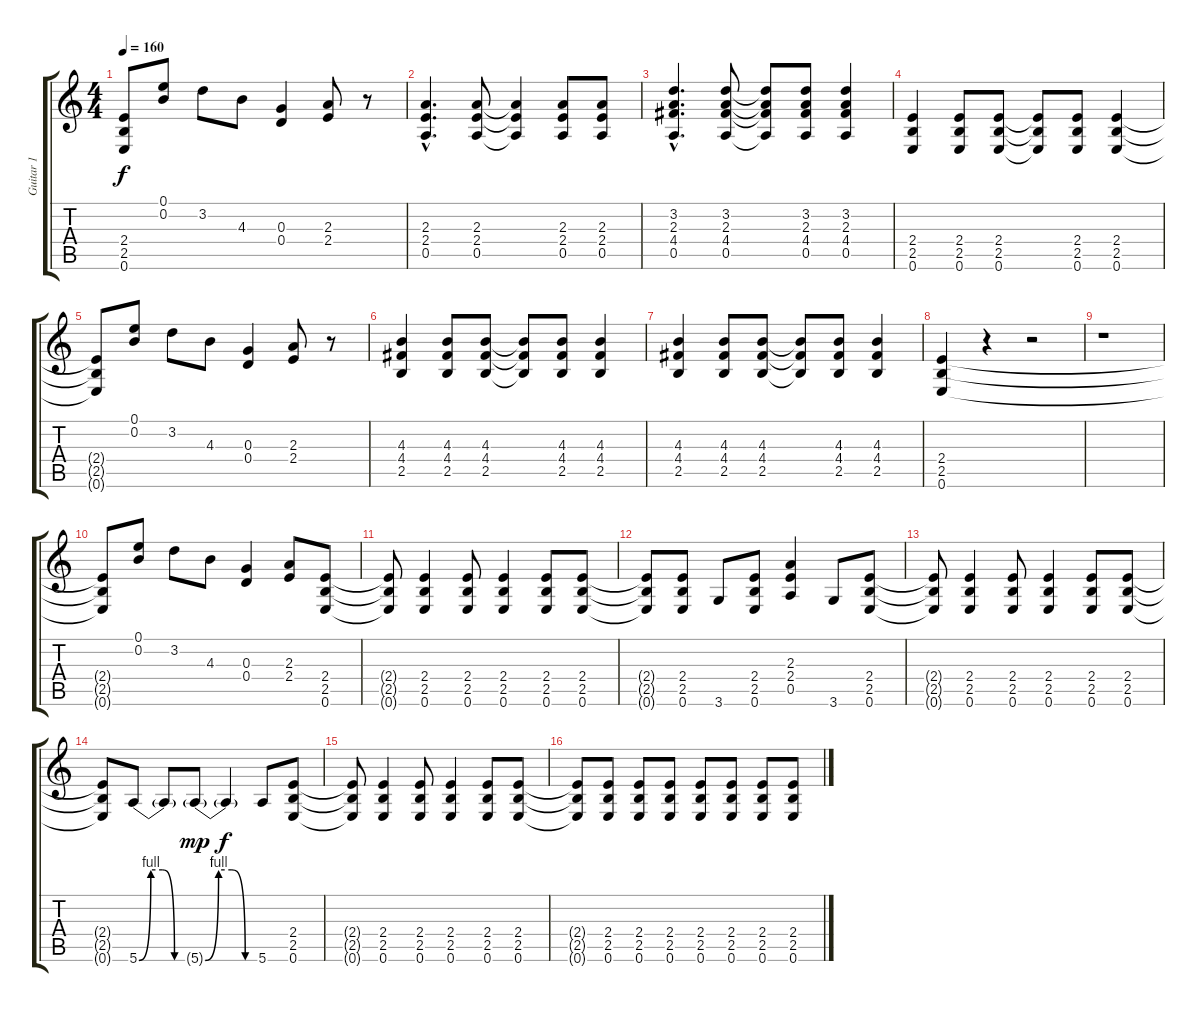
\track ("Guitar 1" "Guitar 1") {instrument overdrivenguitar}
\staff {score tabs}
\tuning (E4 B3 G3 D3 A2 E2) {hide}
\ts (4 4)
\tempo 160
\clef g2
\ks c
(2.4{t} 2.5{t} 0.6{t}).8{dy f} (0.1 0.2).8 3.2.8 4.3.8 (0.3 0.4).4 (2.3 2.4).8 r.8 |
(2.3{hac} 2.4{hac} 0.5{hac}).4{d} (2.3 2.4 0.5).8 (2.3{t} 2.4{t} 0.5{t}).4 (2.3 2.4 0.5).8 (2.3 2.4 0.5).8 |
(3.2{hac} 2.3{hac} 4.4{hac} 0.5{hac}).4{d} (3.2 2.3 4.4 0.5).8 (3.2{t} 2.3{t} 4.4{t} 0.5{t}).8 (3.2 2.3 4.4 0.5).8 (3.2 2.3 4.4 0.5).4 |
(2.4 2.5 0.6).4 (2.4 2.5 0.6).8 (2.4 2.5 0.6).8 (2.4{t} 2.5{t} 0.6{t}).8 (2.4 2.5 0.6).8 (2.4 2.5 0.6).4 |
(2.4{t} 2.5{t} 0.6{t}).8 (0.1 0.2).8 3.2.8 4.3.8 (0.3 0.4).4 (2.3 2.4).8 r.8 |
(4.3 4.4 2.5).4 (4.3 4.4 2.5).8 (4.3 4.4 2.5).8 (4.3{t} 4.4{t} 2.5{t}).8 (4.3 4.4 2.5).8 (4.3 4.4 2.5).4 |
(4.3 4.4 2.5).4 (4.3 4.4 2.5).8 (4.3 4.4 2.5).8 (4.3{t} 4.4{t} 2.5{t}).8 (4.3 4.4 2.5).8 (4.3 4.4 2.5).4 |
(2.4 2.5 0.6).4 r.4 r.2 |
r.1 |
(2.4{t} 2.5{t} 0.6{t}).8 (0.1 0.2).8 3.2.8 4.3.8 (0.3 0.4).4 (2.3 2.4).8 (2.4 2.5 0.6).8 |
(2.4{t} 2.5{t} 0.6{t}).8 (2.4 2.5 0.6).4 (2.4 2.5 0.6).8 (2.4 2.5 0.6).4 (2.4 2.5 0.6).8 (2.4 2.5 0.6).8 |
(2.4{t} 2.5{t} 0.6{t}).8 (2.4 2.5 0.6).8 3.6.8 (2.4 2.5 0.6).8 (2.3 2.4 0.5).4 3.6.8 (2.4 2.5 0.6).8 |
(2.4{t} 2.5{t} 0.6{t}).8 (2.4 2.5 0.6).4 (2.4 2.5 0.6).8 (2.4 2.5 0.6).4 (2.4 2.5 0.6).8 (2.4 2.5 0.6).8 |
(2.4{t} 2.5{t} 0.6{t}).8 5.6{be (custom 0 0 15 4 30 4 45 0 60 0)}.8 5.6{t}.8 5.6{be (custom 0 0 15 4 30 4 45 0 60 0) g}.8{dy mp} 5.6{t}.4{dy f} 5.6.8 (2.4 2.5 0.6).8 |
(2.4{t} 2.5{t} 0.6{t}).8 (2.4 2.5 0.6).4 (2.4 2.5 0.6).8 (2.4 2.5 0.6).4 (2.4 2.5 0.6).8 (2.4 2.5 0.6).8 |
(2.4{t} 2.5{t} 0.6{t}).8 (2.4 2.5 0.6).8 (2.4 2.5 0.6).8 (2.4 2.5 0.6).8 (2.4 2.5 0.6).8 (2.4 2.5 0.6).8 (2.4 2.5 0.6).8 (2.4 2.5 0.6).8
